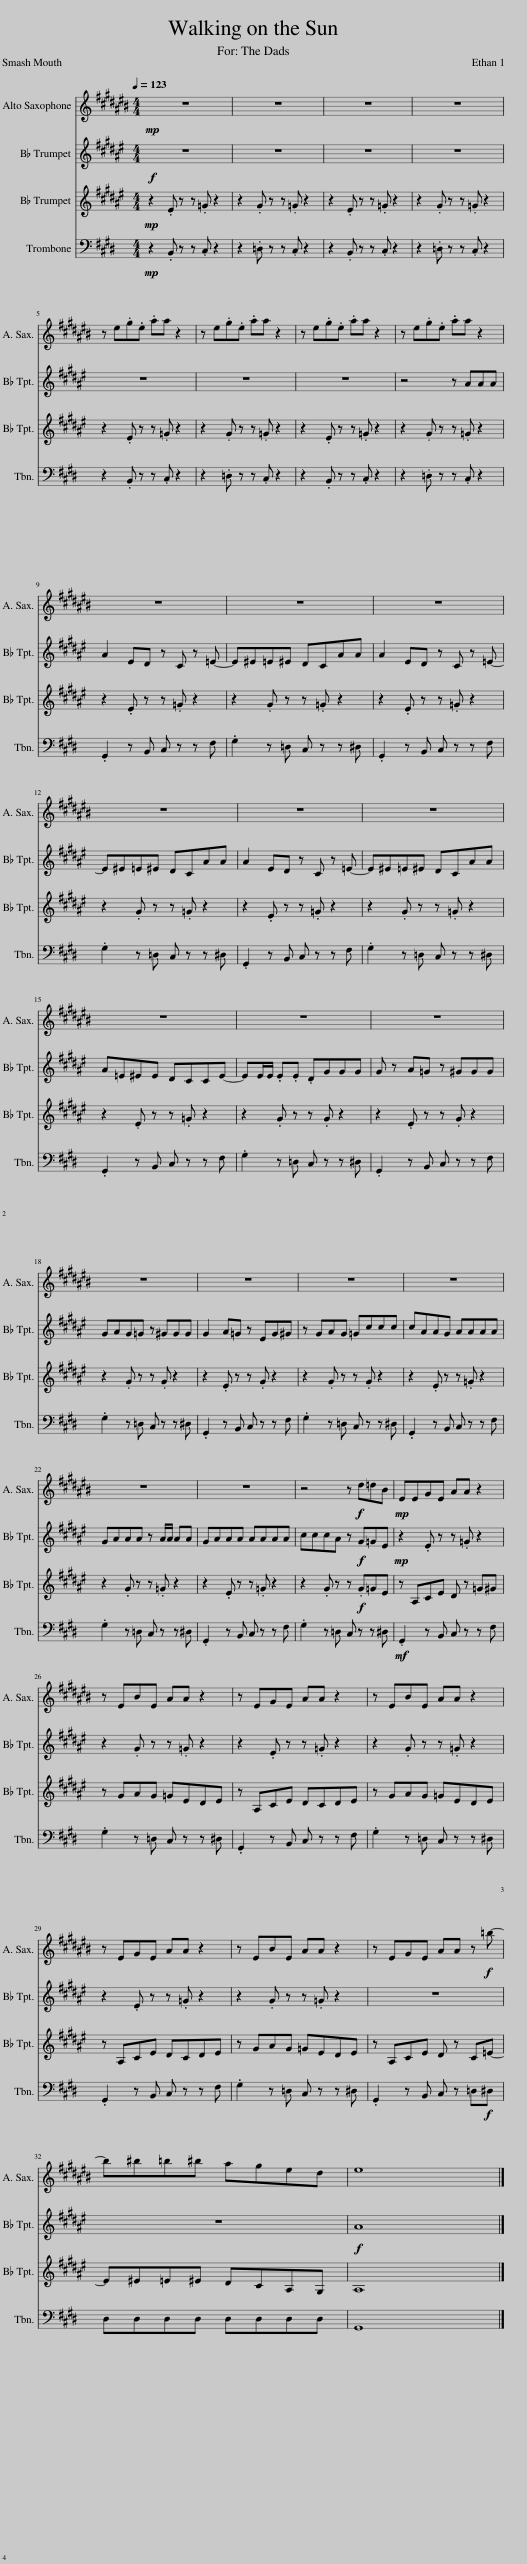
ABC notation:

X:1
%%score 1 2 3 4
L:1/8
Q:1/4=123
M:4/4
I:linebreak $
K:E
V:1 treble transpose=-9
V:2 treble transpose=-2
V:3 treble transpose=-2
V:4 bass
V:1
[K:C#]!mp! z8 | z8 | z8 | z8 |$ z e.g.e .aa z2 | %5
 z e.g.e .aa z2 | z e.g.e .aa z2 | z e.g.e .aa z2 |$ z8 | z8 | %10
 z8 |$ z8 | z8 | z8 |$ z8 | %15
 z8 | z8 |$ z8 | z8 | z8 | %20
 z8 |$ z8 | z8 | z4 z!f! d=dB |!mp! EEGE AA z2 |$ %25
 z EBE AA z2 | z EGE AA z2 | z EBE AA z2 |$ z EGE AA z2 | z EBE AA z2 | %30
 z EGE AA z!f! =b- |$ b^b=b^b aged | e8 |] %33
V:2
[K:F#]!f! z8 | z8 | z8 | z8 |$ z8 | %5
 z8 | z8 | z4 z AAA |$ A2 ED z C z =E- | E^E=E^E DCAA | %10
 A2 ED z C z =E- |$ E^E=E^E DCAA | A2 ED z C z =E- | E^E=E^E DCAA |$ A=E^EE DCCE- | %15
 EE/E/ .E.E .DGGG | G z A=G z ^GGG |$ GAG=G z ^GGG | G2 A=G z EG^G | z GAG =Gccc | %20
 cAAG AAAA |$ GAAA z A/A/ AA | GAAA AAAA | cccA z!f! G=GE |!mp! z2 .E z z .=G z2 |$ %25
 z2 .G z z .=G z2 | z2 .E z z .=G z2 | z2 .G z z .=G z2 |$ z2 .E z z .=G z2 | z2 .G z z .=G z2 | %30
 z8 |$ z8 |!f! A8 |] %33
V:3
[K:F#]!mp! z2 .E z z .=G z2 | z2 .G z z .=G z2 | z2 .E z z .=G z2 | z2 .G z z .=G z2 |$ z2 .E z z .=G z2 | %5
 z2 .G z z .=G z2 | z2 .E z z .=G z2 | z2 .G z z .=G z2 |$ z2 .E z z .=G z2 | z2 .G z z .=G z2 | %10
 z2 .E z z .=G z2 |$ z2 .G z z .=G z2 | z2 .E z z .=G z2 | z2 .G z z .=G z2 |$ z2 .E z z .=G z2 | %15
 z2 .G z z .G z2 | z2 .E z z .G z2 |$ z2 .G z z .G z2 | z2 .E z z .G z2 | z2 .G z z .G z2 | %20
 z2 .E z z .=G z2 |$ z2 .G z z .=G z2 | z2 .E z z .=G z2 | z2 .G z z!f! .G=GE | z A,CE D z =G^G |$ %25
 z GAG =GEDE | z A,CE DCDE | z GAG =GEDE |$ z A,CE DCDE | z GAG =GEDE | %30
 z A,CE D z C=E- |$ E^E=E^E DCA,G, | A,8 |] %33
V:4
!mp! z2 .B,, z z .C, z2 | z2 .=D, z z .C, z2 | z2 .B,, z z .C, z2 | z2 .=D, z z .C, z2 |$ z2 .B,, z z .C, z2 | %5
 z2 .=D, z z .C, z2 | z2 .B,, z z .C, z2 | z2 .=D, z z .C, z2 |$ .G,,2 z B,, C, z z F, | .G,2 z =D, C, z z ^D, | %10
 .G,,2 z B,, C, z z F, |$ .G,2 z =D, C, z z ^D, | .G,,2 z B,, C, z z F, | .G,2 z =D, C, z z ^D, |$ .G,,2 z B,, C, z z F, | %15
 .G,2 z =D, C, z z ^D, | .G,,2 z B,, C, z z F, |$ .G,2 z =D, C, z z ^D, | .G,,2 z B,, C, z z F, | .G,2 z =D, C, z z ^D, | %20
 .G,,2 z B,, C, z z F, |$ .G,2 z =D, C, z z ^D, | .G,,2 z B,, C, z z F, | .G,2 z =D, C, z z ^D, |!mf! .G,,2 z B,, C, z z F, |$ %25
 .G,2 z =D, C, z z ^D, | .G,,2 z B,, C, z z F, | .G,2 z =D, C, z z ^D, |$ .G,,2 z B,, C, z z F, | .G,2 z =D, C, z z ^D, | %30
 .G,,2 z B,, C, z =D,!f!^D, |$ D,D,D,D, D,D,D,D, | G,,8 |] %33
